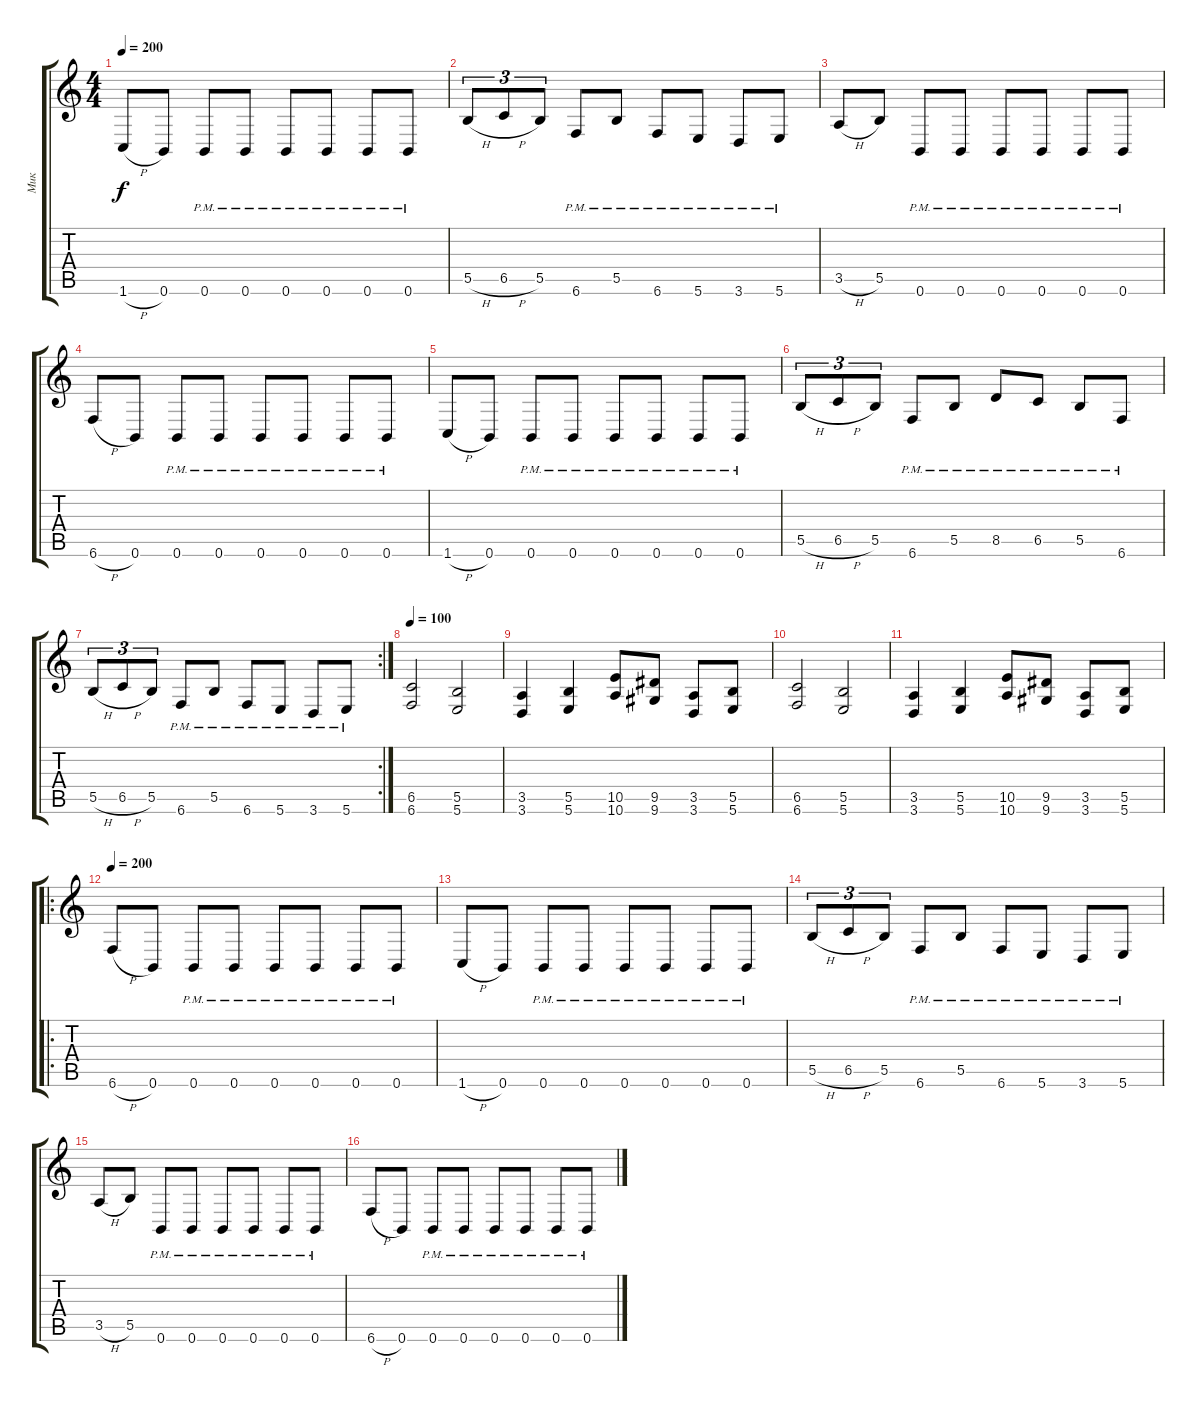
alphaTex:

\track ("Мик" "Мик") {instrument distortionguitar}
\staff {score tabs}
\tuning (Db4 Ab3 E3 B2 Gb2 B1) {hide}
\ts (4 4)
\tempo 200
\clef g2
\ks c
1.6{h}.8{dy f} 0.6.8 0.6{pm}.8 0.6{pm}.8 0.6{pm}.8 0.6{pm}.8 0.6{pm}.8 0.6{pm}.8 |
5.5{h}.8{tu (3 2)} 6.5{h}.8{tu (3 2)} 5.5.8{tu (3 2)} 6.6{pm}.8 5.5{pm}.8 6.6{pm}.8 5.6{pm}.8 3.6{pm}.8 5.6{pm}.8 |
3.5{h}.8 5.5.8 0.6{pm}.8 0.6{pm}.8 0.6{pm}.8 0.6{pm}.8 0.6{pm}.8 0.6{pm}.8 |
6.6{h}.8 0.6.8 0.6{pm}.8 0.6{pm}.8 0.6{pm}.8 0.6{pm}.8 0.6{pm}.8 0.6{pm}.8 |
1.6{h}.8 0.6.8 0.6{pm}.8 0.6{pm}.8 0.6{pm}.8 0.6{pm}.8 0.6{pm}.8 0.6{pm}.8 |
5.5{h}.8{tu (3 2)} 6.5{h}.8{tu (3 2)} 5.5.8{tu (3 2)} 6.6{pm}.8 5.5{pm}.8 8.5{pm}.8 6.5{pm}.8 5.5{pm}.8 6.6{pm}.8 |
\rc 2
5.5{h}.8{tu (3 2)} 6.5{h}.8{tu (3 2)} 5.5.8{tu (3 2)} 6.6{pm}.8 5.5{pm}.8 6.6{pm}.8 5.6{pm}.8 3.6{pm}.8 5.6{pm}.8 |
\tempo 100
(6.5 6.6).2 (5.5 5.6).2 |
(3.5 3.6).4 (5.5 5.6).4 (10.5 10.6).8 (9.5 9.6).8 (3.5 3.6).8 (5.5 5.6).8 |
(6.5 6.6).2 (5.5 5.6).2 |
(3.5 3.6).4 (5.5 5.6).4 (10.5 10.6).8 (9.5 9.6).8 (3.5 3.6).8 (5.5 5.6).8 |
\ro
\tempo 200
6.6{h}.8 0.6.8 0.6{pm}.8 0.6{pm}.8 0.6{pm}.8 0.6{pm}.8 0.6{pm}.8 0.6{pm}.8 |
1.6{h}.8 0.6.8 0.6{pm}.8 0.6{pm}.8 0.6{pm}.8 0.6{pm}.8 0.6{pm}.8 0.6{pm}.8 |
5.5{h}.8{tu (3 2)} 6.5{h}.8{tu (3 2)} 5.5.8{tu (3 2)} 6.6{pm}.8 5.5{pm}.8 6.6{pm}.8 5.6{pm}.8 3.6{pm}.8 5.6{pm}.8 |
3.5{h}.8 5.5.8 0.6{pm}.8 0.6{pm}.8 0.6{pm}.8 0.6{pm}.8 0.6{pm}.8 0.6{pm}.8 |
6.6{h}.8 0.6.8 0.6{pm}.8 0.6{pm}.8 0.6{pm}.8 0.6{pm}.8 0.6{pm}.8 0.6{pm}.8
